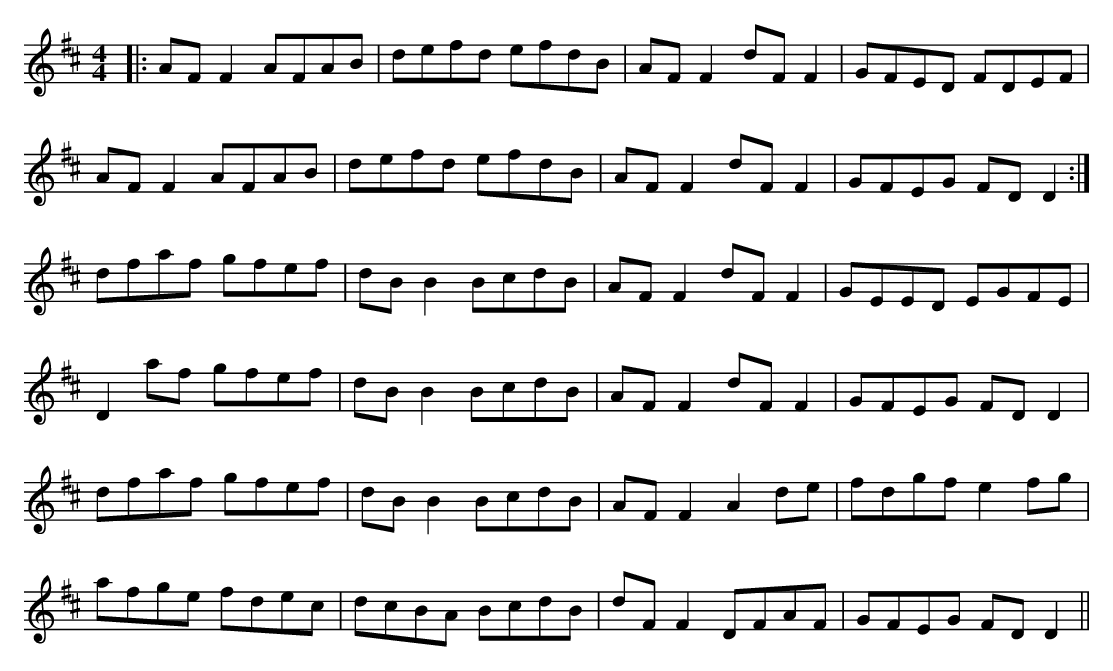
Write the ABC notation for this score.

X:1
M:4/4
K:D
|:AFF2 AFAB |defd efdB|AFF2 dFF2| GFED FDEF|
AFF2 AFAB|defd efdB|AFF2 dFF2|GFEG FDD2:|
dfaf gfef|dBB2 BcdB|AFF2 dFF2 |GEED EGFE|
D2af gfef|dBB2 BcdB|AFF2 dFF2 |GFEG FDD2|
dfaf gfef|dBB2 BcdB|AFF2 A2de|fdgf e2fg|
afge fdec|dcBA BcdB|dFF2 DFAF|GFEG FDD2||
